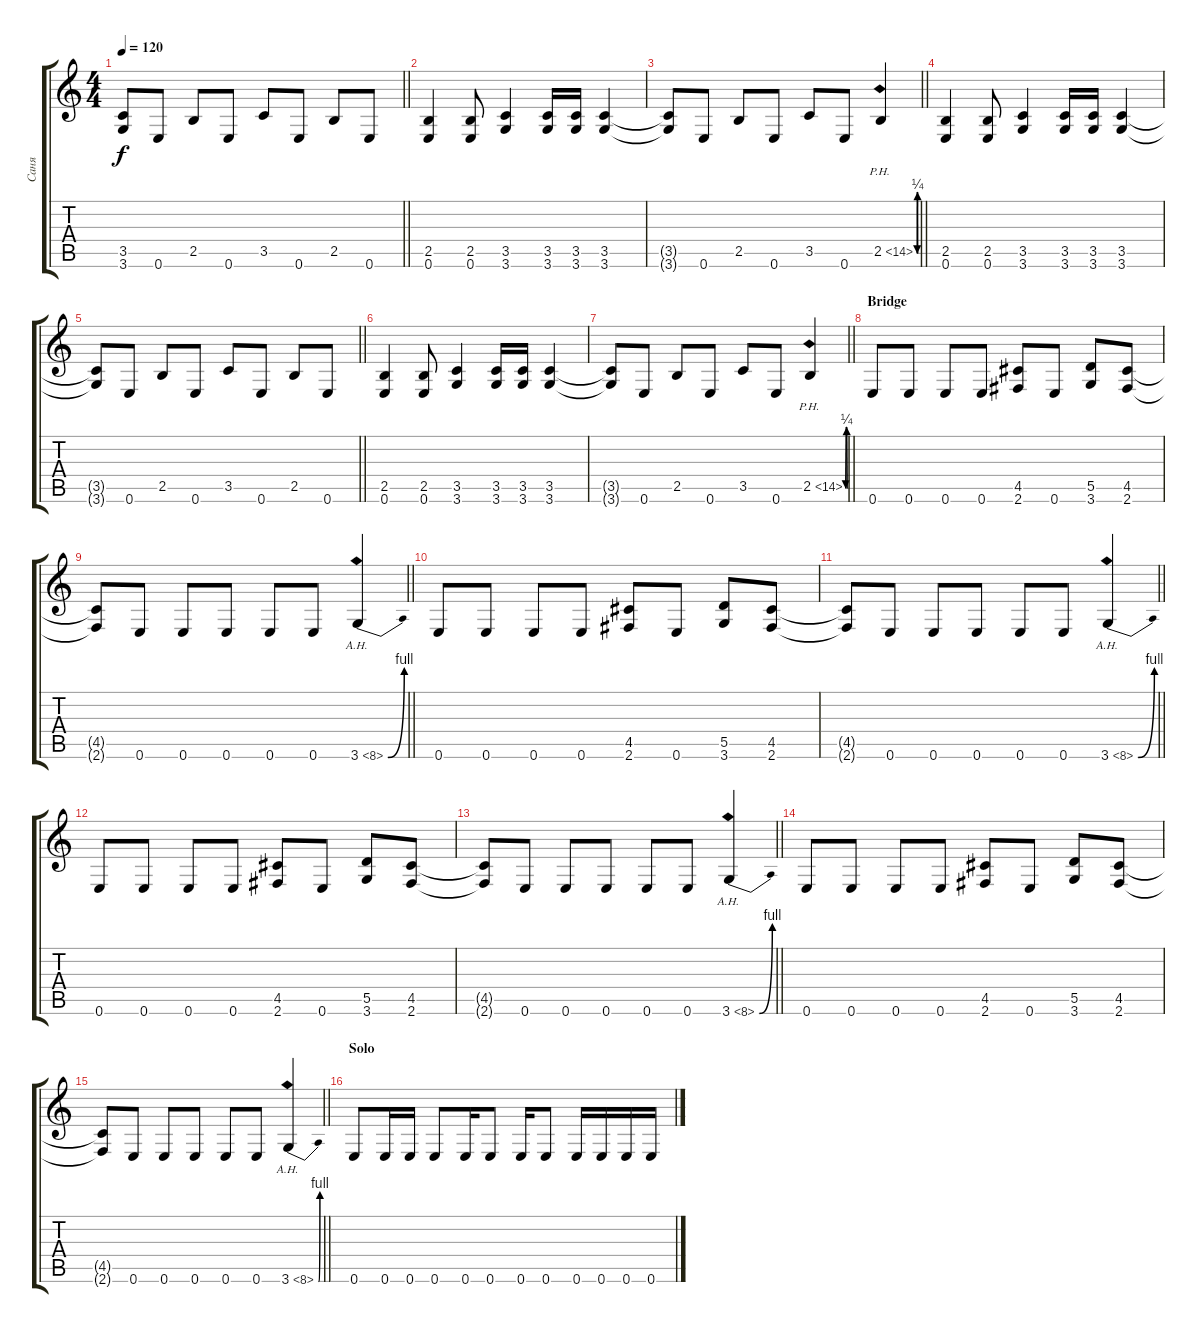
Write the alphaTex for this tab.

\track ("Саня" "Саня") {instrument overdrivenguitar}
\staff {score tabs}
\tuning (E4 B3 G3 D3 A2 E2) {hide}
\ts (4 4)
\tempo 120
\clef g2
\barLineRight lightlight
\ks c
(3.5{t} 3.6{t}).8{dy f} 0.6.8 2.5.8 0.6.8 3.5.8 0.6.8 2.5.8 0.6.8 |
(2.5 0.6).4 (2.5 0.6).8 (3.5 3.6).4 (3.5 3.6).16 (3.5 3.6).16 (3.5 3.6).4 |
\barLineRight lightlight
(3.5{t} 3.6{t}).8 0.6.8 2.5.8 0.6.8 3.5.8 0.6.8 2.5{be (custom 0 0 10 1 20 1 30 0 60 0) ph 12}.4 |
(2.5 0.6).4 (2.5 0.6).8 (3.5 3.6).4 (3.5 3.6).16 (3.5 3.6).16 (3.5 3.6).4 |
\barLineRight lightlight
(3.5{t} 3.6{t}).8 0.6.8 2.5.8 0.6.8 3.5.8 0.6.8 2.5.8 0.6.8 |
(2.5 0.6).4 (2.5 0.6).8 (3.5 3.6).4 (3.5 3.6).16 (3.5 3.6).16 (3.5 3.6).4 |
\barLineRight lightlight
(3.5{t} 3.6{t}).8 0.6.8 2.5.8 0.6.8 3.5.8 0.6.8 2.5{be (custom 0 0 10 1 20 1 30 0 60 0) ph 12}.4 |
\section ("" "Bridge")
0.6.8 0.6.8 0.6.8 0.6.8 (4.5 2.6).8 0.6.8 (5.5 3.6).8 (4.5 2.6).8 |
\barLineRight lightlight
(4.5{t} 2.6{t}).8 0.6.8 0.6.8 0.6.8 0.6.8 0.6.8 3.6{be (bend 0 0 60 4) ah 5}.4 |
0.6.8 0.6.8 0.6.8 0.6.8 (4.5 2.6).8 0.6.8 (5.5 3.6).8 (4.5 2.6).8 |
\barLineRight lightlight
(4.5{t} 2.6{t}).8 0.6.8 0.6.8 0.6.8 0.6.8 0.6.8 3.6{be (bend 0 0 60 4) ah 5}.4 |
0.6.8 0.6.8 0.6.8 0.6.8 (4.5 2.6).8 0.6.8 (5.5 3.6).8 (4.5 2.6).8 |
\barLineRight lightlight
(4.5{t} 2.6{t}).8 0.6.8 0.6.8 0.6.8 0.6.8 0.6.8 3.6{be (bend 0 0 60 4) ah 5}.4 |
0.6.8 0.6.8 0.6.8 0.6.8 (4.5 2.6).8 0.6.8 (5.5 3.6).8 (4.5 2.6).8 |
\barLineRight lightlight
(4.5{t} 2.6{t}).8 0.6.8 0.6.8 0.6.8 0.6.8 0.6.8 3.6{be (bend 0 0 60 4) ah 5}.4 |
\section ("" "Solo")
0.6.8 0.6.16 0.6.16 0.6.8 0.6.16 0.6.8 0.6.16 0.6.8 0.6.16 0.6.16 0.6.16 0.6.16
